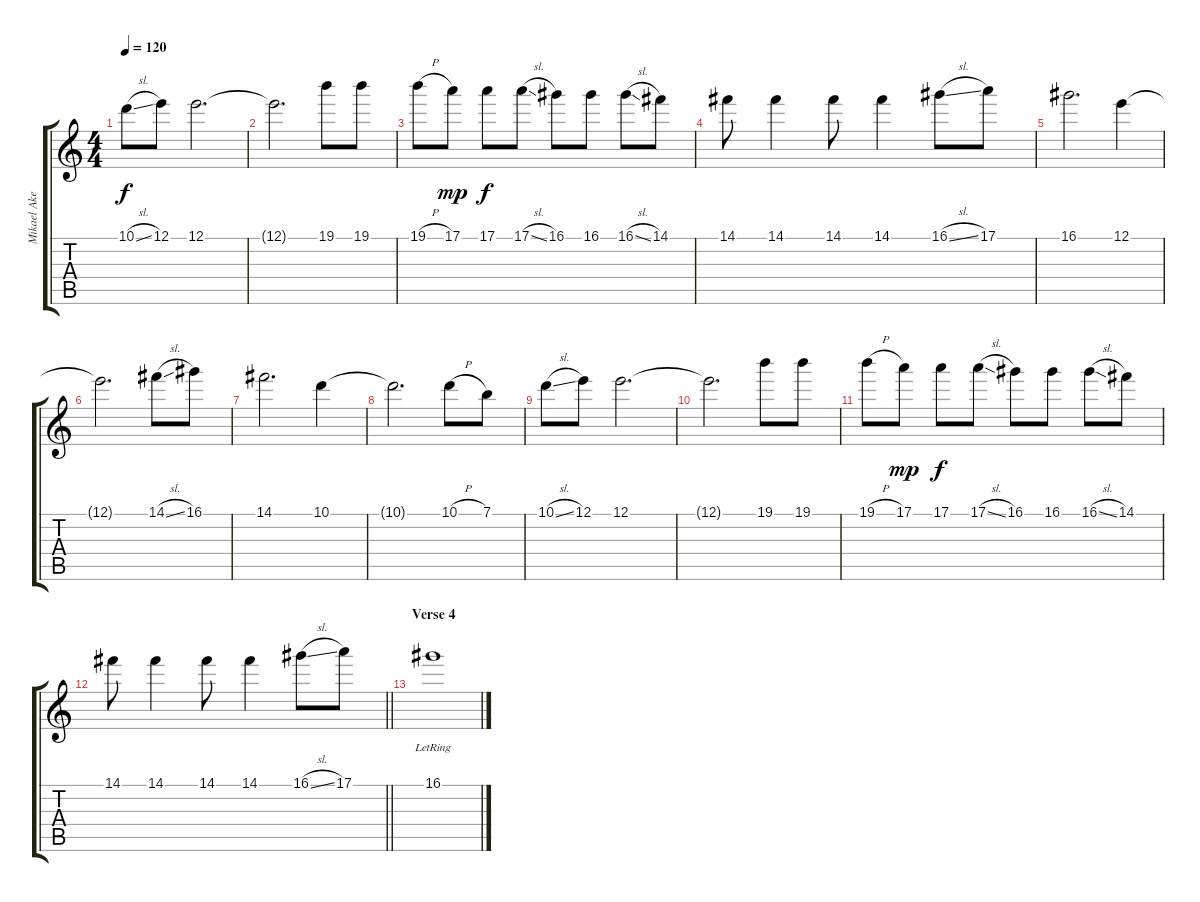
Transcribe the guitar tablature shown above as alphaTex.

\track ("Mikael Akerfeldt - Acoustic Guitar 2" "Mikael Ake") {instrument acousticguitarsteel}
\staff {score tabs}
\tuning (E4 B3 G3 D3 A2 E2) {hide}
\ts (4 4)
\tempo 120
\clef g2
\ks c
10.1{sl}.8{dy f} 12.1.8 12.1.2{d} |
12.1{t}.2{d} 19.1.8 19.1.8 |
19.1{h}.8 17.1.8{dy mp} 17.1.8{dy f} 17.1{sl}.8 16.1.8 16.1.8 16.1{sl}.8 14.1.8 |
14.1.8 14.1.4 14.1.8 14.1.4 16.1{sl}.8 17.1.8 |
16.1.2{d} 12.1.4 |
12.1{t}.2{d} 14.1{sl}.8 16.1.8 |
14.1.2{d} 10.1.4 |
10.1{t}.2{d} 10.1{h}.8 7.1.8 |
10.1{sl}.8 12.1.8 12.1.2{d} |
12.1{t}.2{d} 19.1.8 19.1.8 |
19.1{h}.8 17.1.8{dy mp} 17.1.8{dy f} 17.1{sl}.8 16.1.8 16.1.8 16.1{sl}.8 14.1.8 |
\barLineRight lightlight
14.1.8 14.1.4 14.1.8 14.1.4 16.1{sl}.8 17.1.8 |
\section ("" "Verse 4")
16.1{lr}.1
